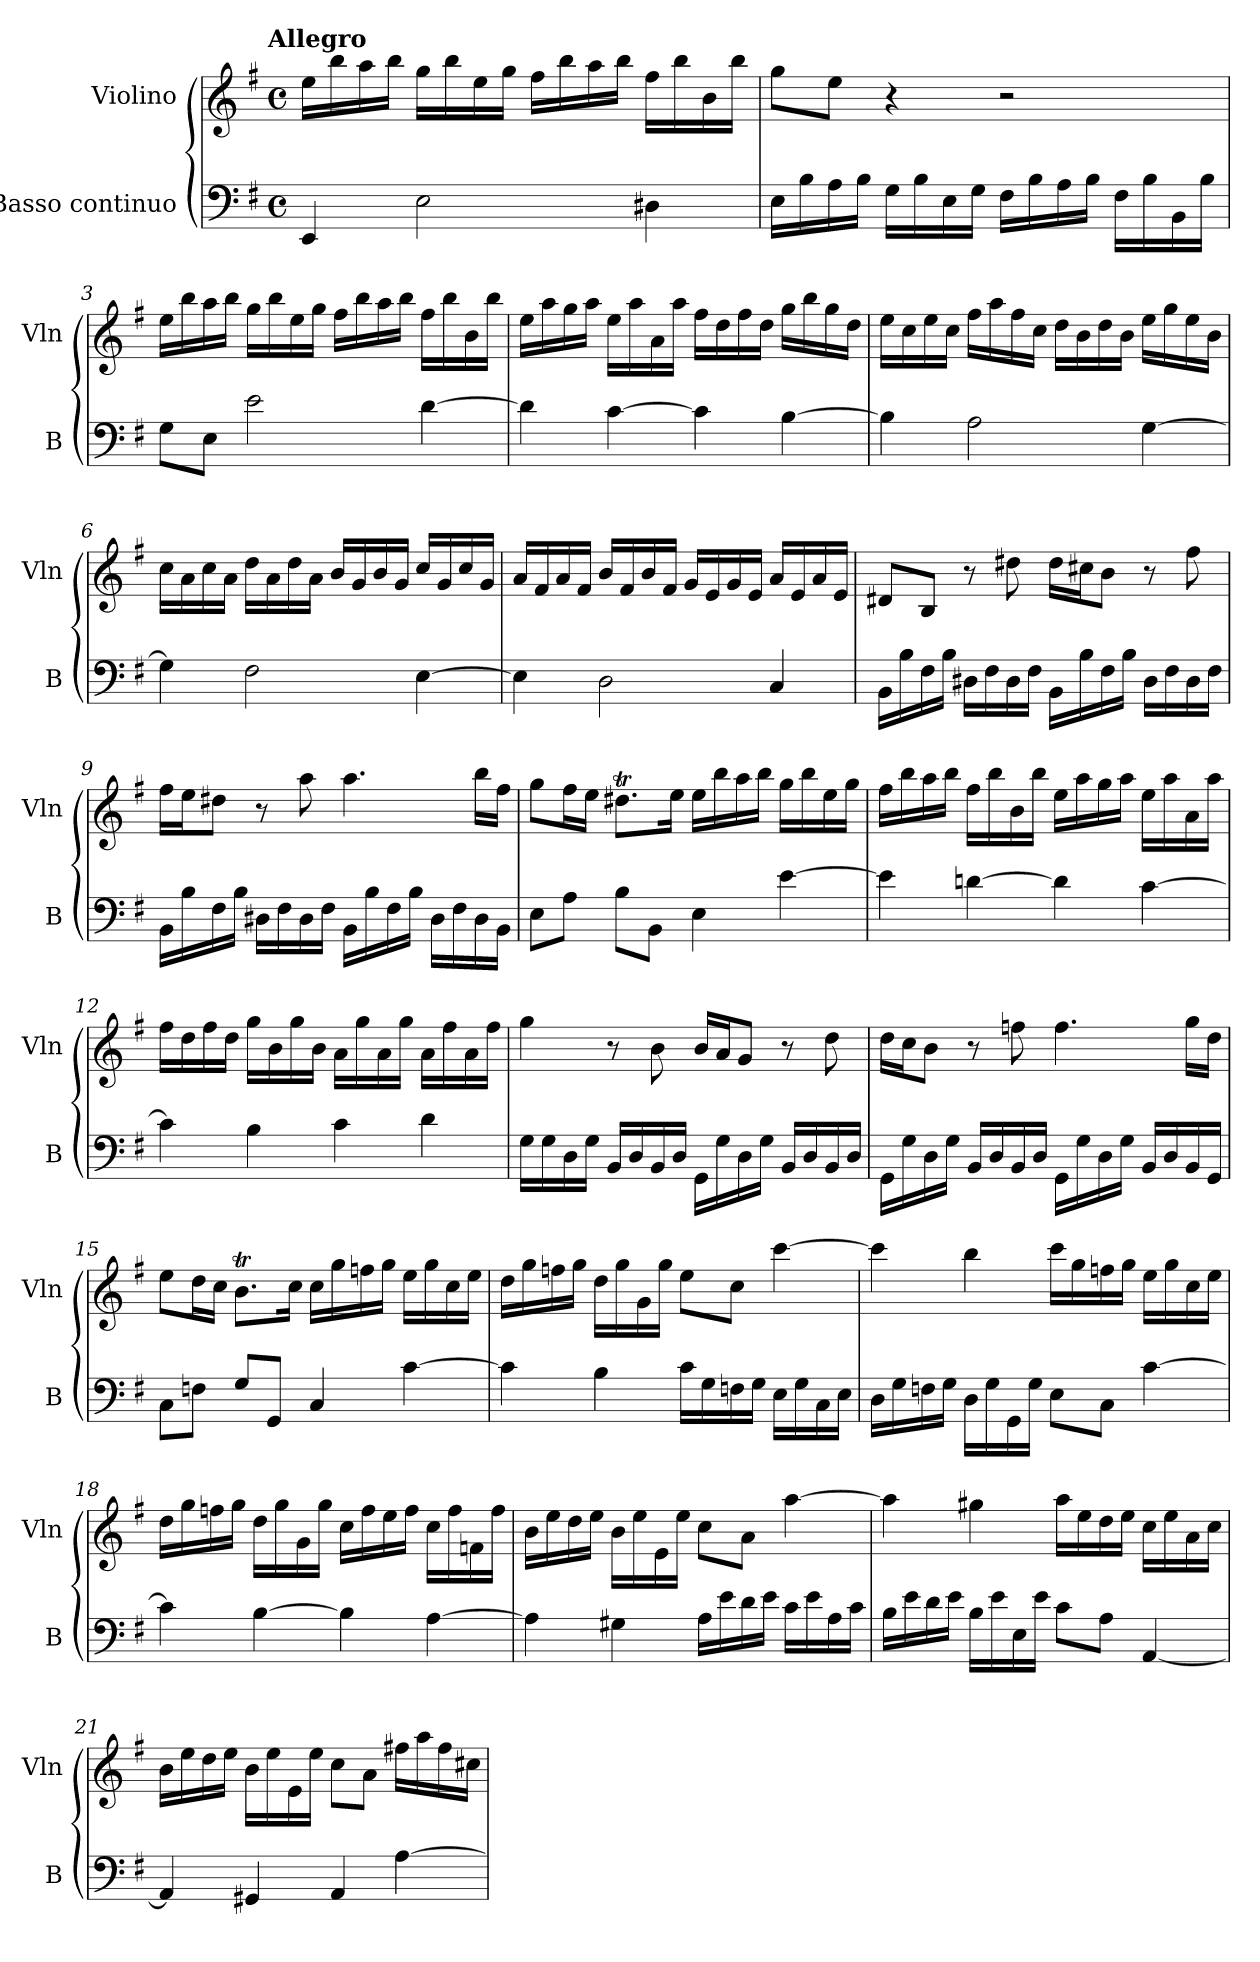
**kern	**kern
*part2	*part1
*staff2	*staff1
*I"Basso continuo	*I"Violino
*I'B	*I'Vln
*clefF4	*clefG2
*k[f#]	*k[f#]
*e:	*e:
!!LO:TX:omd:t=Allegro
*M4/4	*M4/4
*met(c)	*met(c)
*MM128	*MM128
=1	=1
4EE/	16ee\LL
.	16bb\
.	16aa\
.	16bb\JJ
2E\	16gg\LL
.	16bb\
.	16ee\
.	16gg\JJ
.	16ff#\LL
.	16bb\
.	16aa\
.	16bb\JJ
4D#X\	16ff#\LL
.	16bb\
.	16b\
.	16bb\JJ
=2	=2
16E\LL	8gg\L
16B\	.
16A\	8ee\J
16B\JJ	.
16G\LL	4r
16B\	.
16E\	.
16G\JJ	.
16F#\LL	2r
16B\	.
16A\	.
16B\JJ	.
16F#\LL	.
16B\	.
16BB\	.
16B\JJ	.
=3	=3
8G\L	16ee\LL
.	16bb\
8E\J	16aa\
.	16bb\JJ
2e\	16gg\LL
.	16bb\
.	16ee\
.	16gg\JJ
.	16ff#\LL
.	16bb\
.	16aa\
.	16bb\JJ
[4d\	16ff#\LL
.	16bb\
.	16b\
.	16bb\JJ
=4	=4
4d\]	16ee\LL
.	16aa\
.	16gg\
.	16aa\JJ
[4c\	16ee\LL
.	16aa\
.	16a\
.	16aa\JJ
4c\]	16ff#\LL
.	16dd\
.	16ff#\
.	16dd\JJ
[4B\	16gg\LL
.	16bb\
.	16gg\
.	16dd\JJ
=5	=5
4B\]	16ee\LL
.	16cc\
.	16ee\
.	16cc\JJ
2A\	16ff#\LL
.	16aa\
.	16ff#\
.	16cc\JJ
.	16dd\LL
.	16b\
.	16dd\
.	16b\JJ
[4G\	16ee\LL
.	16gg\
.	16ee\
.	16b\JJ
=6	=6
4G\]	16cc\LL
.	16a\
.	16cc\
.	16a\JJ
2F#\	16dd\LL
.	16a\
.	16dd\
.	16a\JJ
.	16b/LL
.	16g/
.	16b/
.	16g/JJ
[4E\	16cc/LL
.	16g/
.	16cc/
.	16g/JJ
=7	=7
4E\]	16a/LL
.	16f#/
.	16a/
.	16f#/JJ
2D\	16b/LL
.	16f#/
.	16b/
.	16f#/JJ
.	16g/LL
.	16e/
.	16g/
.	16e/JJ
4C/	16a/LL
.	16e/
.	16a/
.	16e/JJ
=8	=8
16BB\LL	8d#X/L
16B\	.
16F#\	8B/J
16B\JJ	.
16D#X\LL	8r
16F#\	.
16D#\	8dd#X\
16F#\JJ	.
16BB\LL	16dd#\LL
16B\	16cc#X\J
16F#\	8b\J
16B\JJ	.
16D#\LL	8r
16F#\	.
16D#\	8ff#\
16F#\JJ	.
=9	=9
16BB\LL	16ff#\LL
16B\	16ee\J
16F#\	8dd#X\J
16B\JJ	.
16D#X\LL	8r
16F#\	.
16D#\	8aa\
16F#\JJ	.
16BB\LL	4.aa\
16B\	.
16F#\	.
16B\JJ	.
16D#\LL	.
16F#\	.
16D#\	16bb\LL
16BB\JJ	16ff#\JJ
=10	=10
8E\L	8gg\L
8A\J	16ff#\L
.	16ee\JJ
8B\L	8.dd#Xt\L
8BB\J	.
.	16ee\Jk
4E\	16ee\LL
.	16bb\
.	16aa\
.	16bb\JJ
[4e\	16gg\LL
.	16bb\
.	16ee\
.	16gg\JJ
=11	=11
4e\]	16ff#\LL
.	16bb\
.	16aa\
.	16bb\JJ
[4dn\	16ff#\LL
.	16bb\
.	16b\
.	16bb\JJ
4d\]	16ee\LL
.	16aa\
.	16gg\
.	16aa\JJ
[4c\	16ee\LL
.	16aa\
.	16a\
.	16aa\JJ
=12	=12
4c\]	16ff#\LL
.	16dd\
.	16ff#\
.	16dd\JJ
4B\	16gg\LL
.	16b\
.	16gg\
.	16b\JJ
4c\	16a\LL
.	16gg\
.	16a\
.	16gg\JJ
4d\	16a\LL
.	16ff#\
.	16a\
.	16ff#\JJ
=13	=13
16G\LL	4gg\
16G\	.
16D\	.
16G\JJ	.
16BB/LL	8r
16D/	.
16BB/	8b\
16D/JJ	.
16GG\LL	16b/LL
16G\	16a/J
16D\	8g/J
16G\JJ	.
16BB/LL	8r
16D/	.
16BB/	8dd\
16D/JJ	.
=14	=14
16GG\LL	16dd\LL
16G\	16cc\J
16D\	8b\J
16G\JJ	.
16BB/LL	8r
16D/	.
16BB/	8ffn\
16D/JJ	.
16GG\LL	4.ff\
16G\	.
16D\	.
16G\JJ	.
16BB/LL	.
16D/	.
16BB/	16gg\LL
16GG/JJ	16dd\JJ
=15	=15
8C\L	8ee\L
8Fn\J	16dd\L
.	16cc\JJ
8G/L	8.bt\L
8GG/J	.
.	16cc\Jk
4C/	16cc\LL
.	16gg\
.	16ffn\
.	16gg\JJ
[4c\	16ee\LL
.	16gg\
.	16cc\
.	16ee\JJ
=16	=16
4c\]	16dd\LL
.	16gg\
.	16ffn\
.	16gg\JJ
4B\	16dd\LL
.	16gg\
.	16g\
.	16gg\JJ
16c\LL	8ee\L
16G\	.
16Fn\	8cc\J
16G\JJ	.
16E\LL	[4ccc\
16G\	.
16C\	.
16E\JJ	.
=17	=17
16D\LL	4ccc\]
16G\	.
16Fn\	.
16G\JJ	.
16D\LL	4bb\
16G\	.
16GG\	.
16G\JJ	.
8E\L	16ccc\LL
.	16gg\
8C\J	16ffn\
.	16gg\JJ
[4c\	16ee\LL
.	16gg\
.	16cc\
.	16ee\JJ
=18	=18
4c\]	16dd\LL
.	16gg\
.	16ffn\
.	16gg\JJ
[4B\	16dd\LL
.	16gg\
.	16g\
.	16gg\JJ
4B\]	16cc\LL
.	16ff\
.	16ee\
.	16ff\JJ
[4A\	16cc\LL
.	16ff\
.	16fn\
.	16ff\JJ
=19	=19
4A\]	16b\LL
.	16ee\
.	16dd\
.	16ee\JJ
4G#X\	16b\LL
.	16ee\
.	16e\
.	16ee\JJ
16A\LL	8cc\L
16e\	.
16d\	8a\J
16e\JJ	.
16c\LL	[4aa\
16e\	.
16A\	.
16c\JJ	.
=20	=20
16B\LL	4aa\]
16e\	.
16d\	.
16e\JJ	.
16B\LL	4gg#X\
16e\	.
16E\	.
16e\JJ	.
8c\L	16aa\LL
.	16ee\
8A\J	16dd\
.	16ee\JJ
[4AA/	16cc\LL
.	16ee\
.	16a\
.	16cc\JJ
=21	=21
4AA/]	16b\LL
.	16ee\
.	16dd\
.	16ee\JJ
4GG#X/	16b\LL
.	16ee\
.	16e\
.	16ee\JJ
4AA/	8cc\L
.	8a\J
[4A\	16ff#X\LL
.	16aa\
.	16ff#\
.	16cc#X\JJ
=	=
*-	*-
